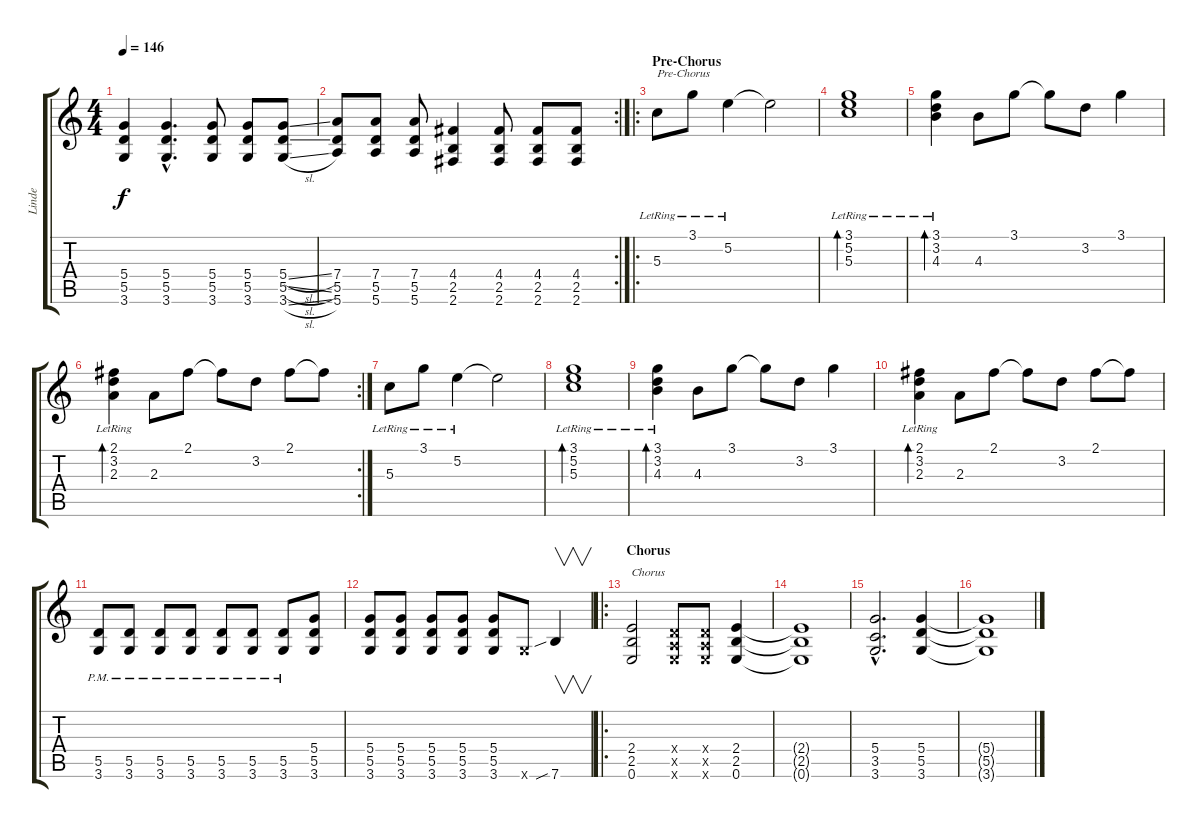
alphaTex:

\track ("Linde" "Linde") {instrument distortionguitar}
\staff {score tabs}
\tuning (E4 B3 G3 D3 A2 E2) {hide}
\ts (4 4)
\tempo 146
\clef g2
\ks c
(5.4 5.5 3.6).4{dy f} (5.4{hac} 5.5{hac} 3.6{hac}).4{d} (5.4 5.5 3.6).8 (5.4 5.5 3.6).8 (5.4{sl} 5.5{sl} 3.6{sl}).8 |
\rc 2
(7.4 5.5 5.6).8 (7.4 5.5 5.6).8 (7.4 5.5 5.6).8 (4.4 2.5 2.6).4 (4.4 2.5 2.6).8 (4.4 2.5 2.6).8 (4.4 2.5 2.6).8 |
\ro
\section ("" "Pre-Chorus")
5.3{lr}.8{txt "Pre-Chorus" volume 7} 3.1{lr}.8 5.2{lr}.4 5.2{t}.2 |
(3.1{lr} 5.2{lr} 5.3{lr}).1{bd 480} |
(3.1{lr} 3.2{lr} 4.3{lr}).4{bd 480} 4.3.8 3.1.8 3.1{t}.8 3.2.8 3.1.4 |
\rc 2
(2.1{lr} 3.2{lr} 2.3{lr}).4{bd 480} 2.3.8 2.1.8 2.1{t}.8 3.2.8 2.1.8 2.1{t}.8 |
5.3{lr}.8{volume 7} 3.1{lr}.8 5.2{lr}.4 5.2{t}.2 |
(3.1{lr} 5.2{lr} 5.3{lr}).1{bd 480} |
(3.1{lr} 3.2{lr} 4.3{lr}).4{bd 480} 4.3.8 3.1.8 3.1{t}.8 3.2.8 3.1.4 |
(2.1{lr} 3.2{lr} 2.3{lr}).4{bd 480} 2.3.8 2.1.8 2.1{t}.8 3.2.8 2.1.8 2.1{t}.8 |
(5.5{pm} 3.6).8{volume 13} (5.5{pm} 3.6).8 (5.5{pm} 3.6).8 (5.5{pm} 3.6).8 (5.5{pm} 3.6).8 (5.5{pm} 3.6).8 (5.5{pm} 3.6).8 (5.4 5.5 3.6).8 |
(5.4 5.5 3.6).8 (5.4 5.5 3.6).8 (5.4 5.5 3.6).8 (5.4 5.5 3.6).8 (5.4 5.5 3.6).8 3.6{x}.8 7.6{sib}.4{v} |
\ro
\section ("" "Chorus")
(2.4 2.5 0.6).2{txt "Chorus"} (0.4{x} 0.5{x} 0.6{x}).8 (0.4{x} 0.5{x} 0.6{x}).8 (2.4 2.5 0.6).4 |
(2.4{t} 2.5{t} 0.6{t}).1 |
(5.4{hac} 3.5{hac} 3.6{hac}).2{d} (5.4 5.5 3.6).4 |
(5.4{t} 5.5{t} 3.6{t}).1
